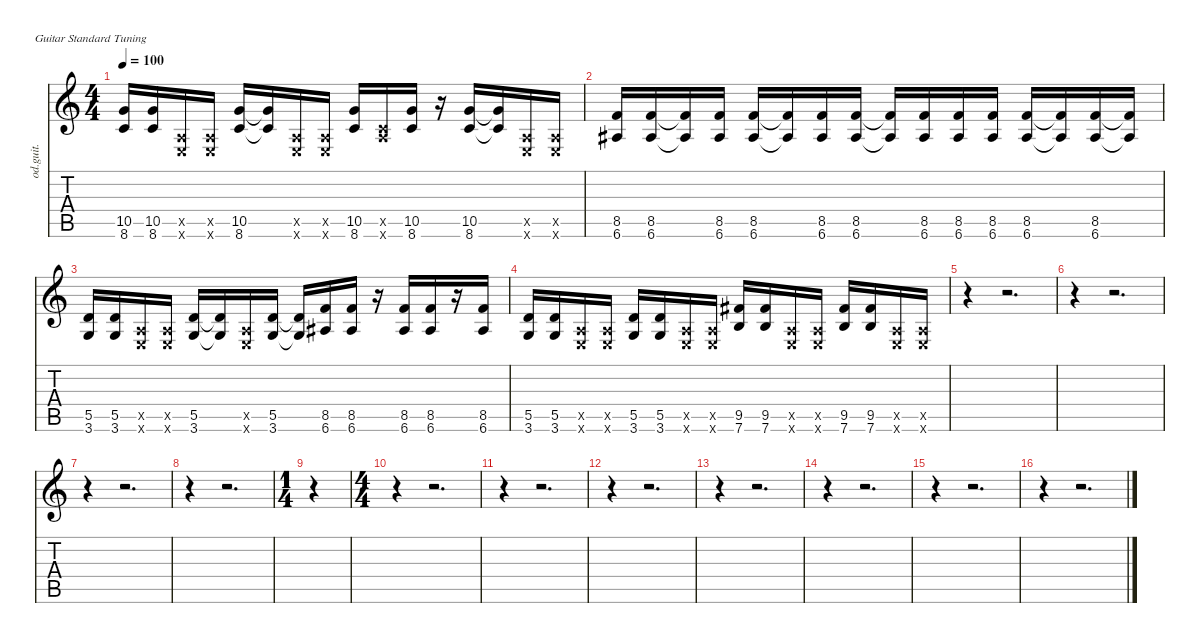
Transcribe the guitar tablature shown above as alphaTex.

\defaultSystemsLayout 4
\hideDynamics
\bracketExtendMode nobrackets
\otherSystemsTrackNameOrientation horizontal
\track ("guitar3" "od.guit.") {instrument overdrivenguitar}
\staff {score tabs}
\tuning (E4 B3 G3 D3 A2 E2)
\ts (4 4)
\tempo 100
\clef g2
\ks c
(10.5 8.6).16{dy f beam Up} (10.5 8.6).16{beam Up} (0.5{x} 0.6{x}).16{beam Up} (0.5{x} 0.6{x}).16{beam Up} (10.5 8.6).16{beam Up} (10.5{t} 8.6{t}).16{beam Up} (0.5{x} 0.6{x}).16{beam Up} (0.5{x} 0.6{x}).16{beam Up} (10.5 8.6).16{beam Up} (0.5{x} 8.6{x}).16{beam Up} (10.5 8.6).16{beam Up} r.16{beam Up} (10.5 8.6).16{beam Up} (10.5{t} 8.6{t}).16{beam Up} (0.5{x} 0.6{x}).16{beam Up} (0.5{x} 0.6{x}).16{beam Up} |
(8.5 6.6{acc #}).16{beam Up} (8.5 6.6{acc #}).16{beam Up} (8.5{t} 6.6{t acc #}).16{beam Up} (8.5 6.6{acc #}).16{beam Up} (8.5 6.6{acc #}).16{beam Up} (8.5{t} 6.6{t acc #}).16{beam Up} (8.5 6.6{acc #}).16{beam Up} (8.5 6.6{acc #}).16{beam Up} (8.5{t} 6.6{t acc #}).16{beam Up} (8.5 6.6{acc #}).16{beam Up} (8.5 6.6{acc #}).16{beam Up} (8.5 6.6{acc #}).16{beam Up} (8.5 6.6{acc #}).16{beam Up} (8.5{t} 6.6{t acc #}).16{beam Up} (8.5 6.6{acc #}).16{beam Up} (8.5{t} 6.6{t acc #}).16{beam Up} |
(5.5 3.6).16{beam Up} (5.5 3.6).16{beam Up} (0.5{x} 0.6{x}).16{beam Up} (0.5{x} 0.6{x}).16{beam Up} (5.5 3.6).16{beam Up} (5.5{t} 3.6{t}).16{beam Up} (0.5{x} 0.6{x}).16{beam Up} (5.5 3.6).16{beam Up} (5.5{t} 3.6{t}).16{beam Up} (8.5 6.6{acc #}).16{beam Up} (8.5 6.6{acc #}).16{beam Up} r.16{beam Up} (8.5 6.6{acc #}).16{beam Up} (8.5 6.6{acc #}).16{beam Up} r.16{beam Up} (8.5 6.6{acc #}).16{beam Up} |
(5.5 3.6).16{beam Up} (5.5 3.6).16{beam Up} (0.5{x} 0.6{x}).16{beam Up} (0.5{x} 0.6{x}).16{beam Up} (5.5 3.6).16{beam Up} (5.5 3.6).16{beam Up} (0.5{x} 0.6{x}).16{beam Up} (0.5{x} 0.6{x}).16{beam Up} (9.5{acc #} 7.6).16{beam Up} (9.5{acc #} 7.6).16{beam Up} (0.5{x} 0.6{x}).16{beam Up} (0.5{x} 0.6{x}).16{beam Up} (9.5{acc #} 7.6).16{beam Up} (9.5{acc #} 7.6).16{beam Up} (0.5{x} 0.6{x}).16{beam Up} (0.5{x} 0.6{x}).16{beam Up} |
r.4{beam Down} r.2{d beam Down} |
r.4{beam Down} r.2{d beam Down} |
r.4{beam Down} r.2{d beam Down} |
r.4{beam Down} r.2{d beam Down} |
\ts (1 4)
r.4{beam Down} |
\ts (4 4)
r.4{beam Down} r.2{d beam Down} |
r.4{beam Down} r.2{d beam Down} |
r.4{beam Down} r.2{d beam Down} |
r.4{beam Down} r.2{d beam Down} |
r.4{beam Down} r.2{d beam Down} |
r.4{beam Down} r.2{d beam Down} |
r.4{beam Down} r.2{d beam Down}
